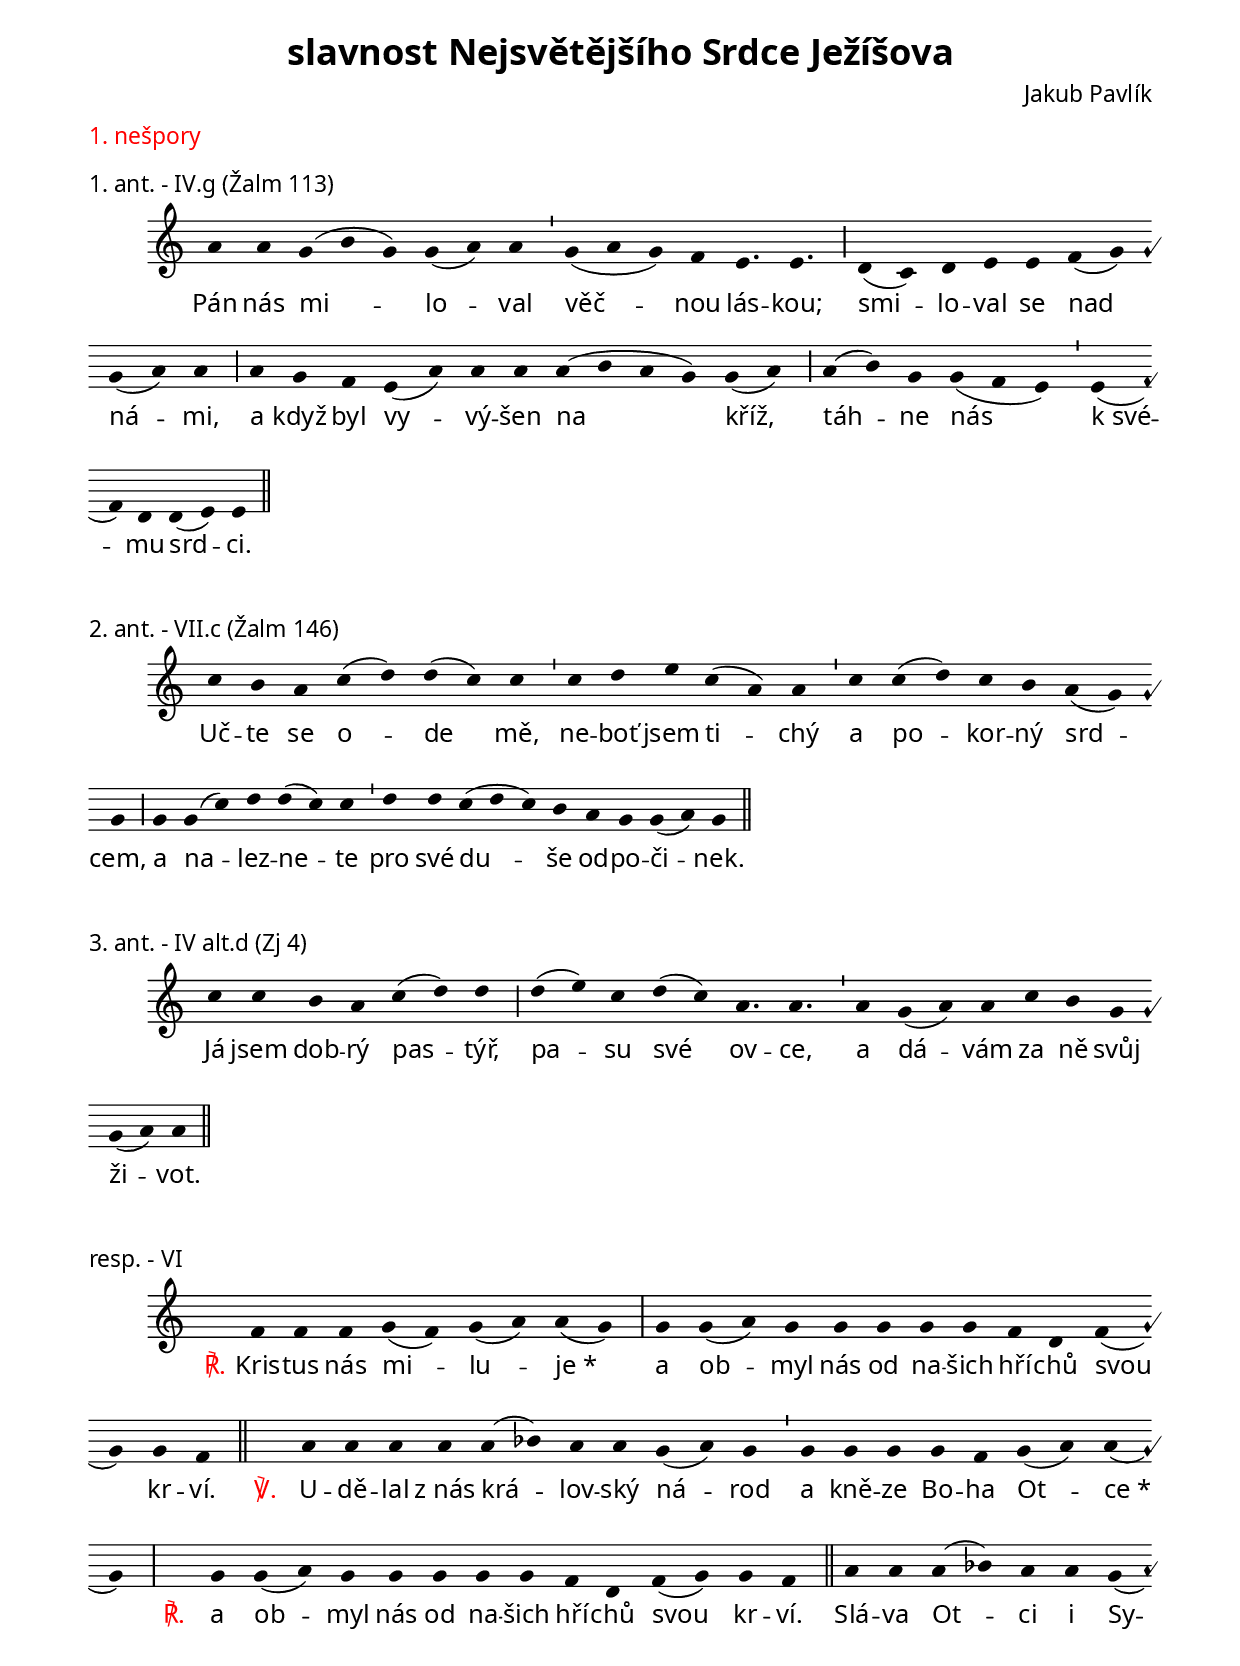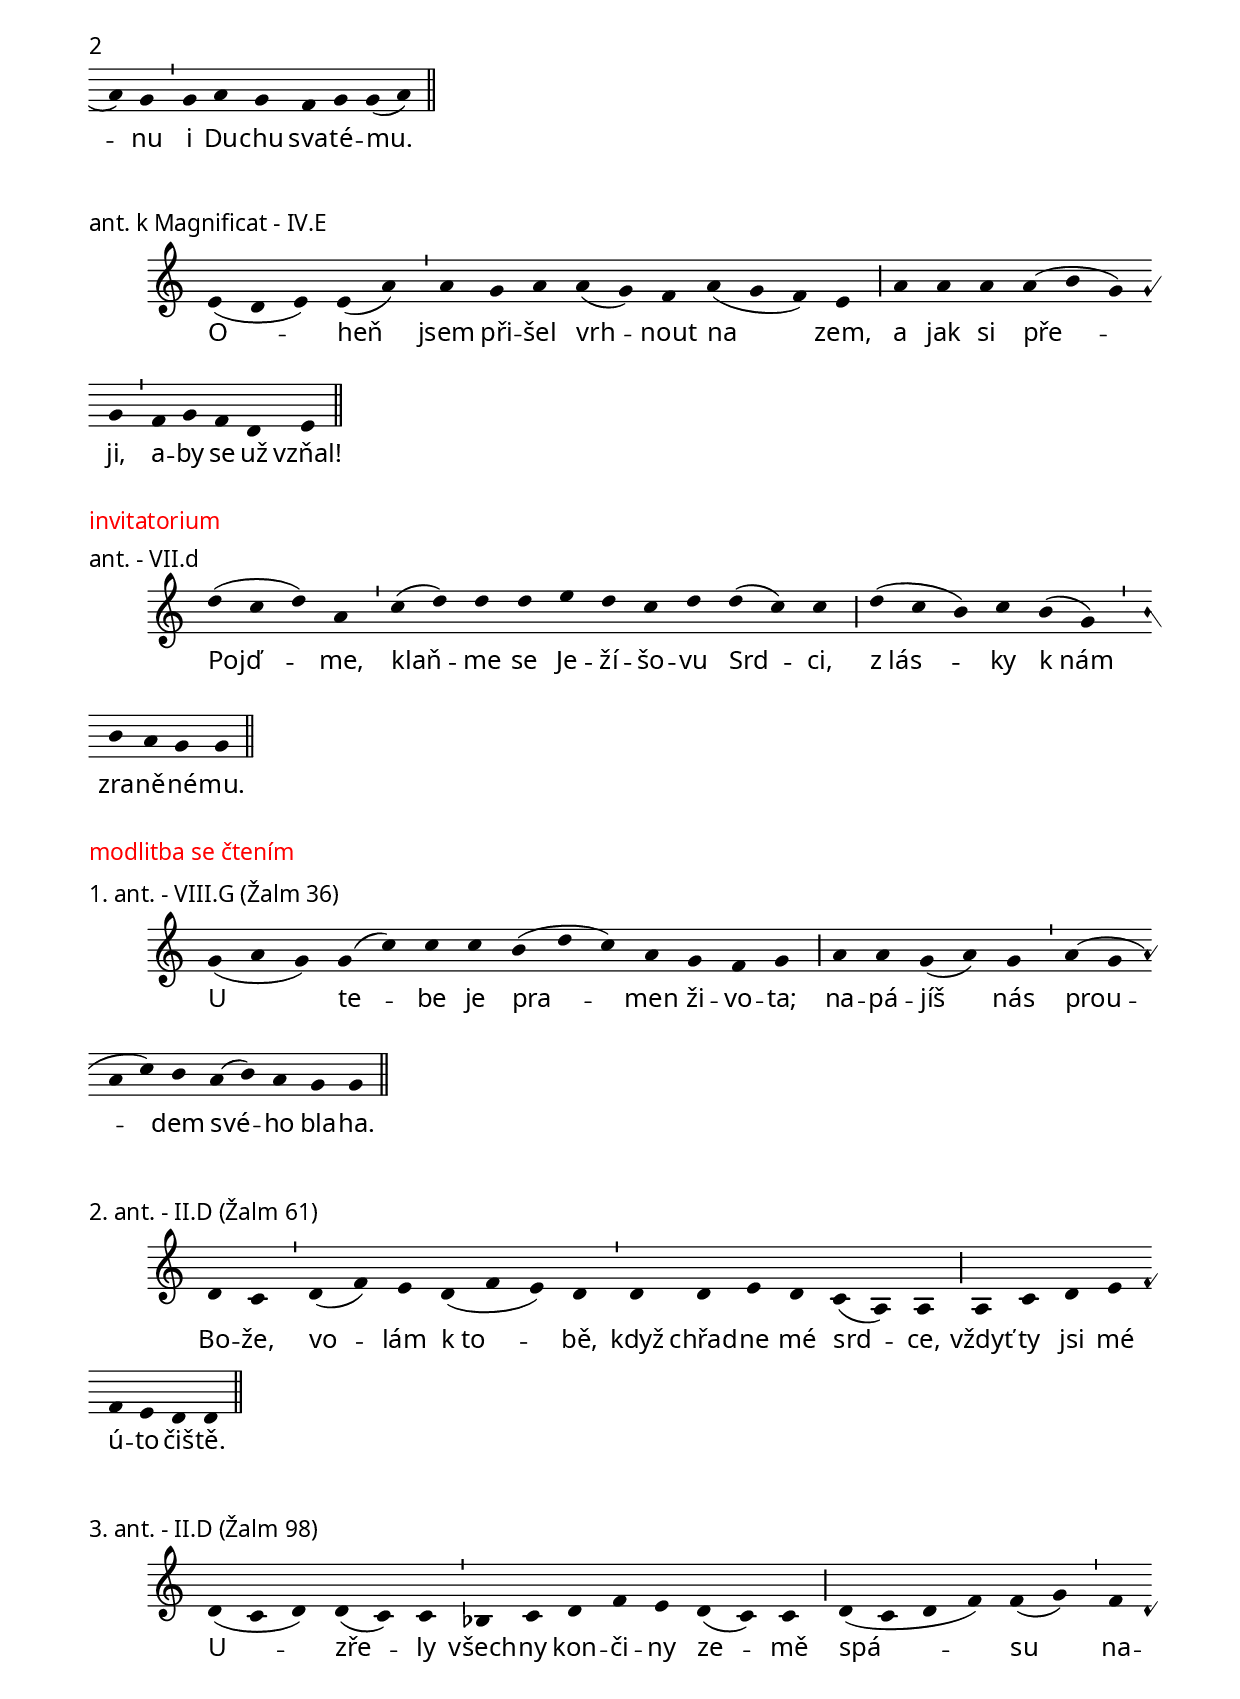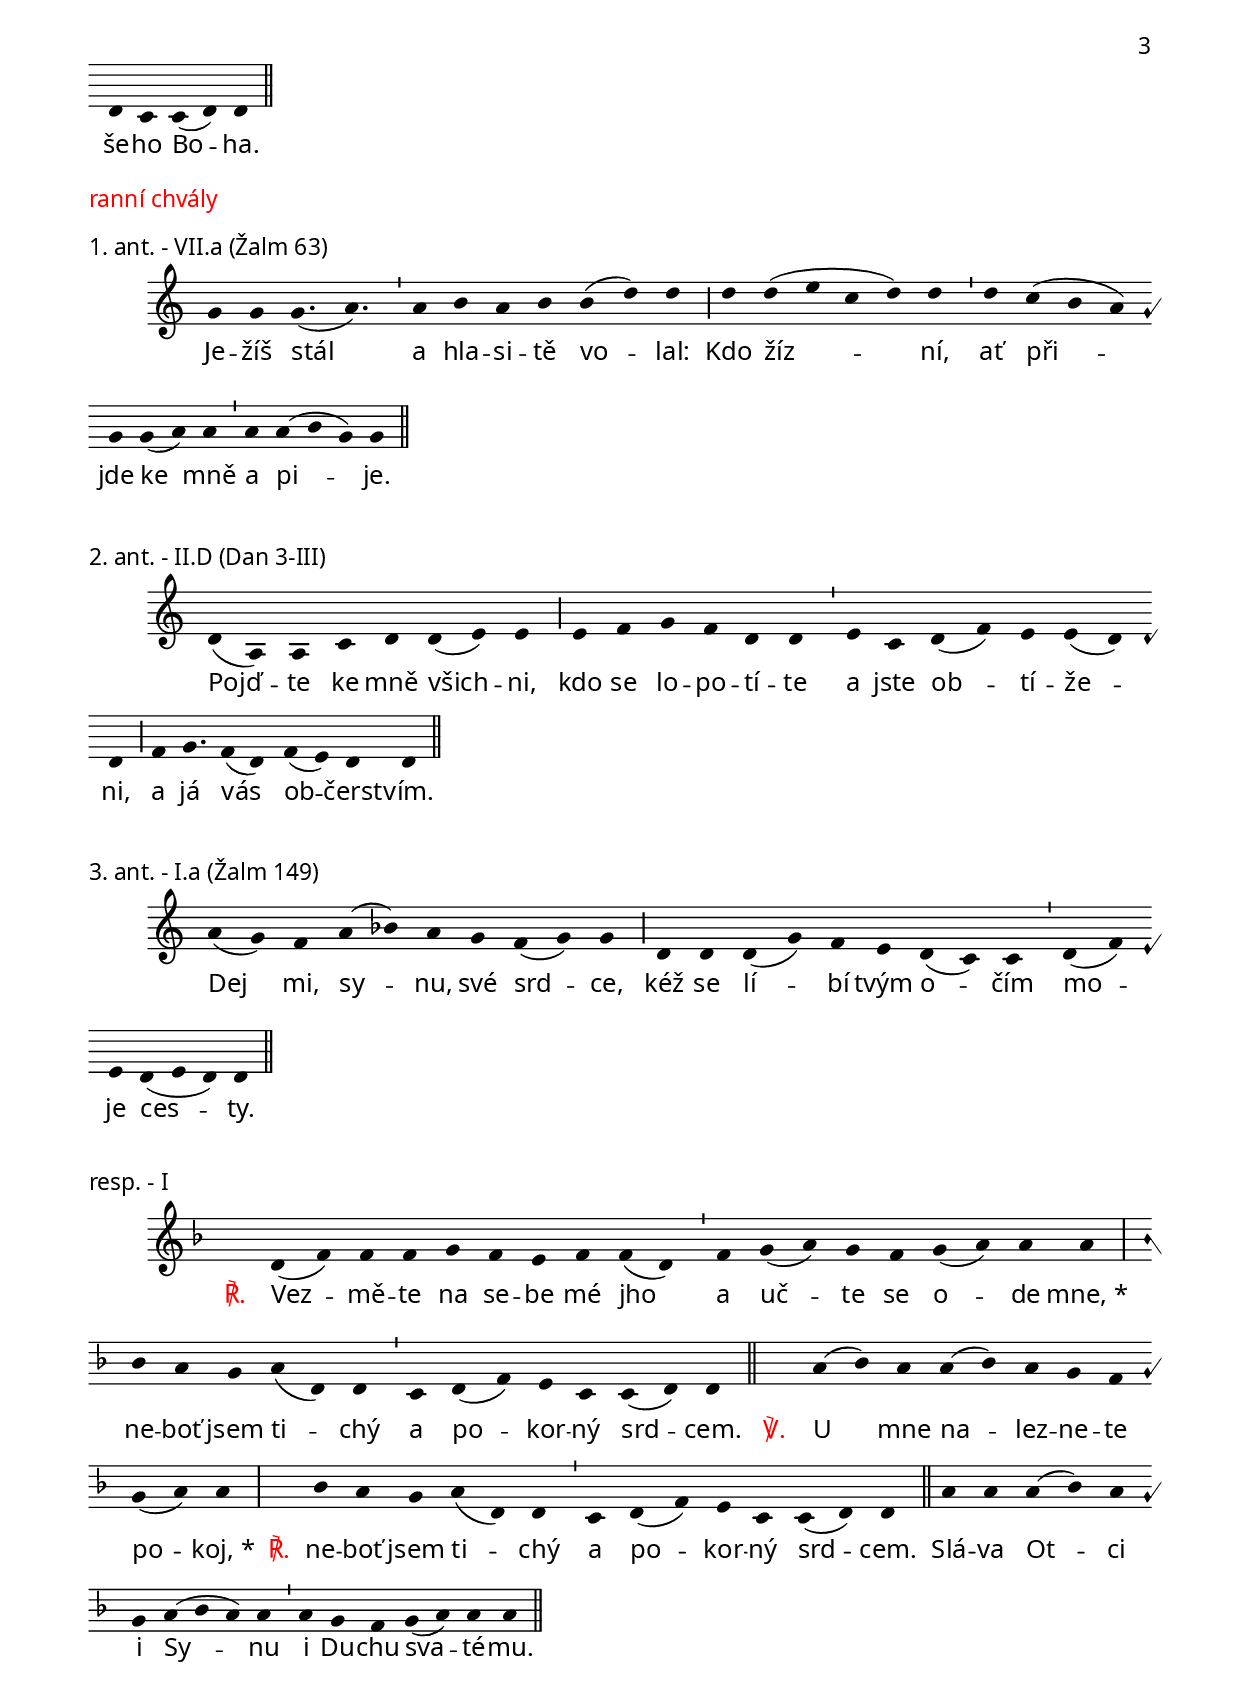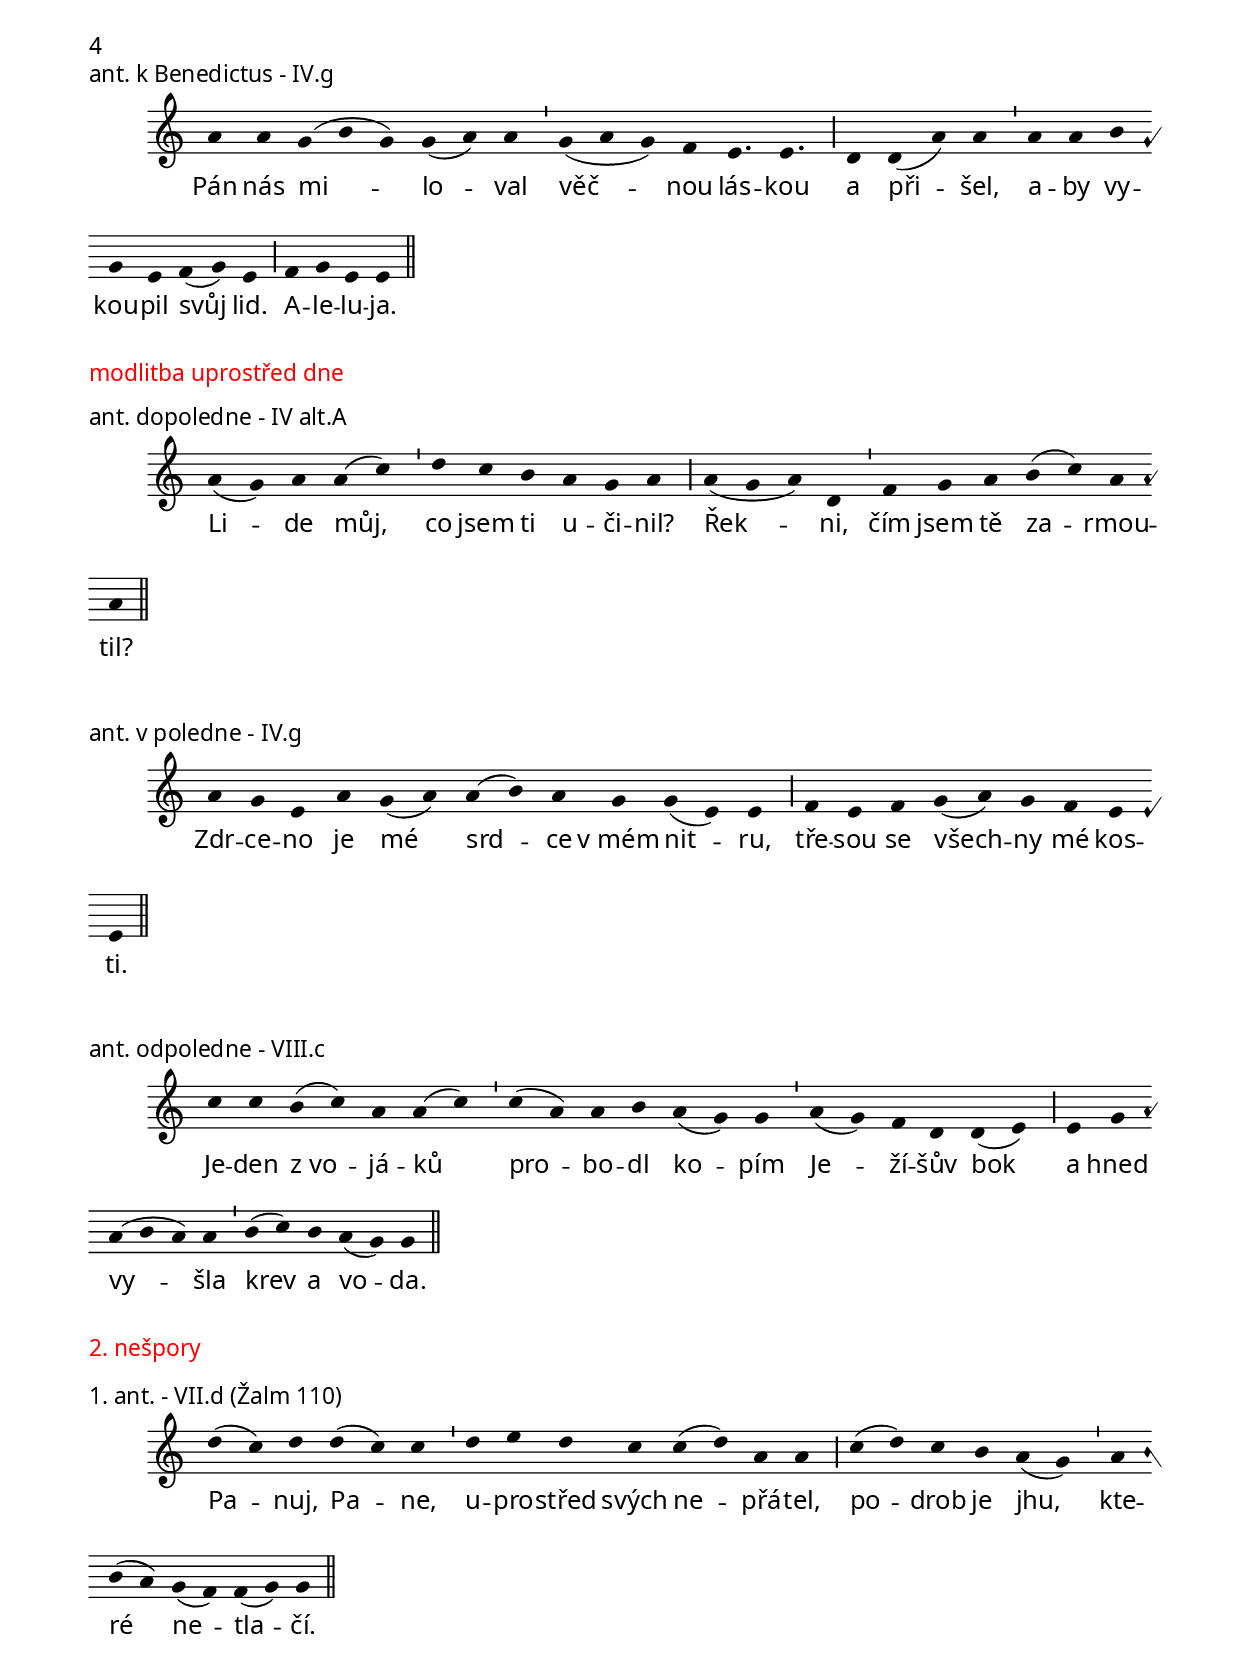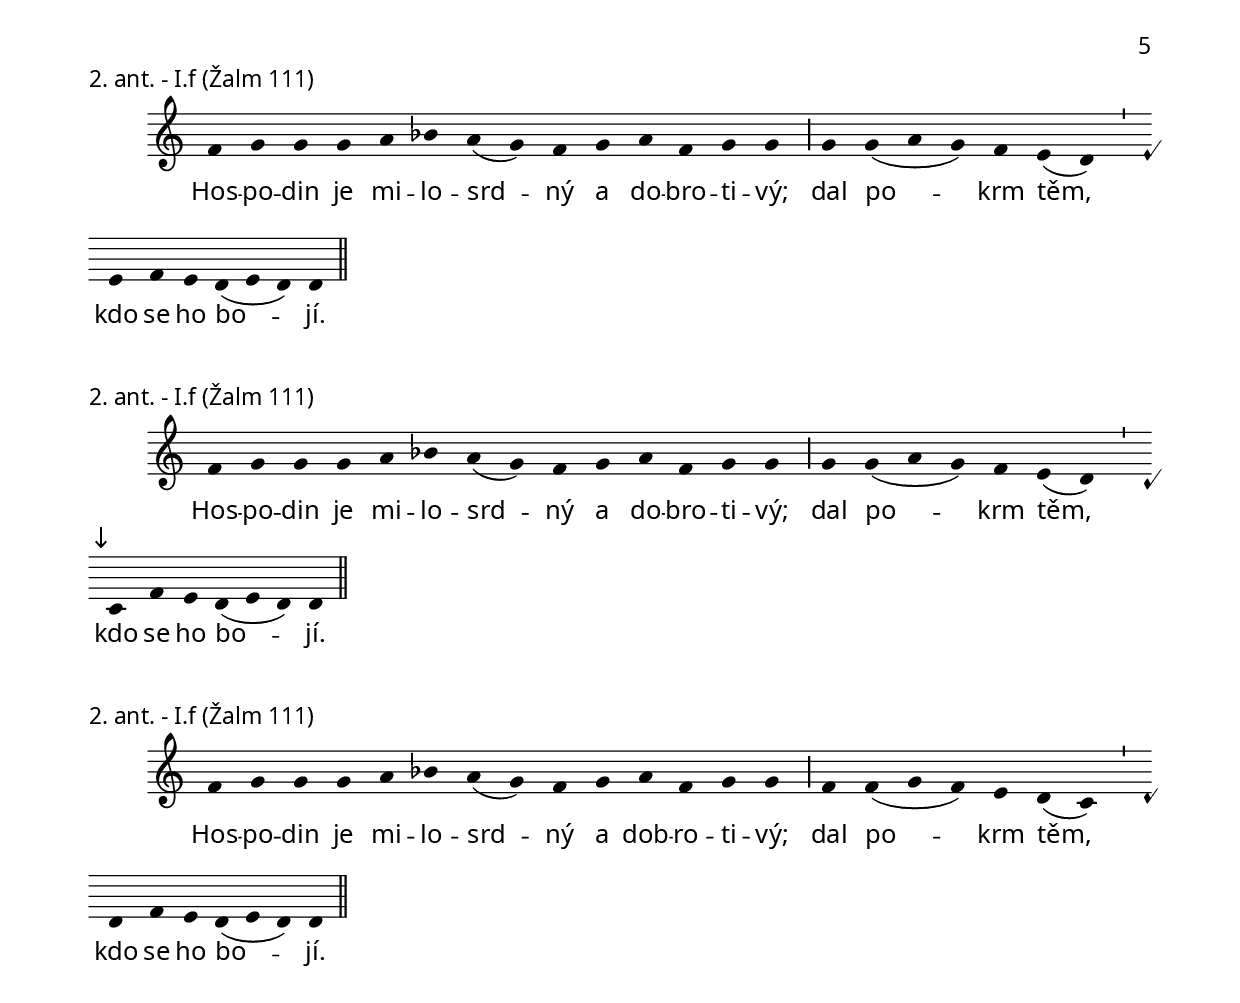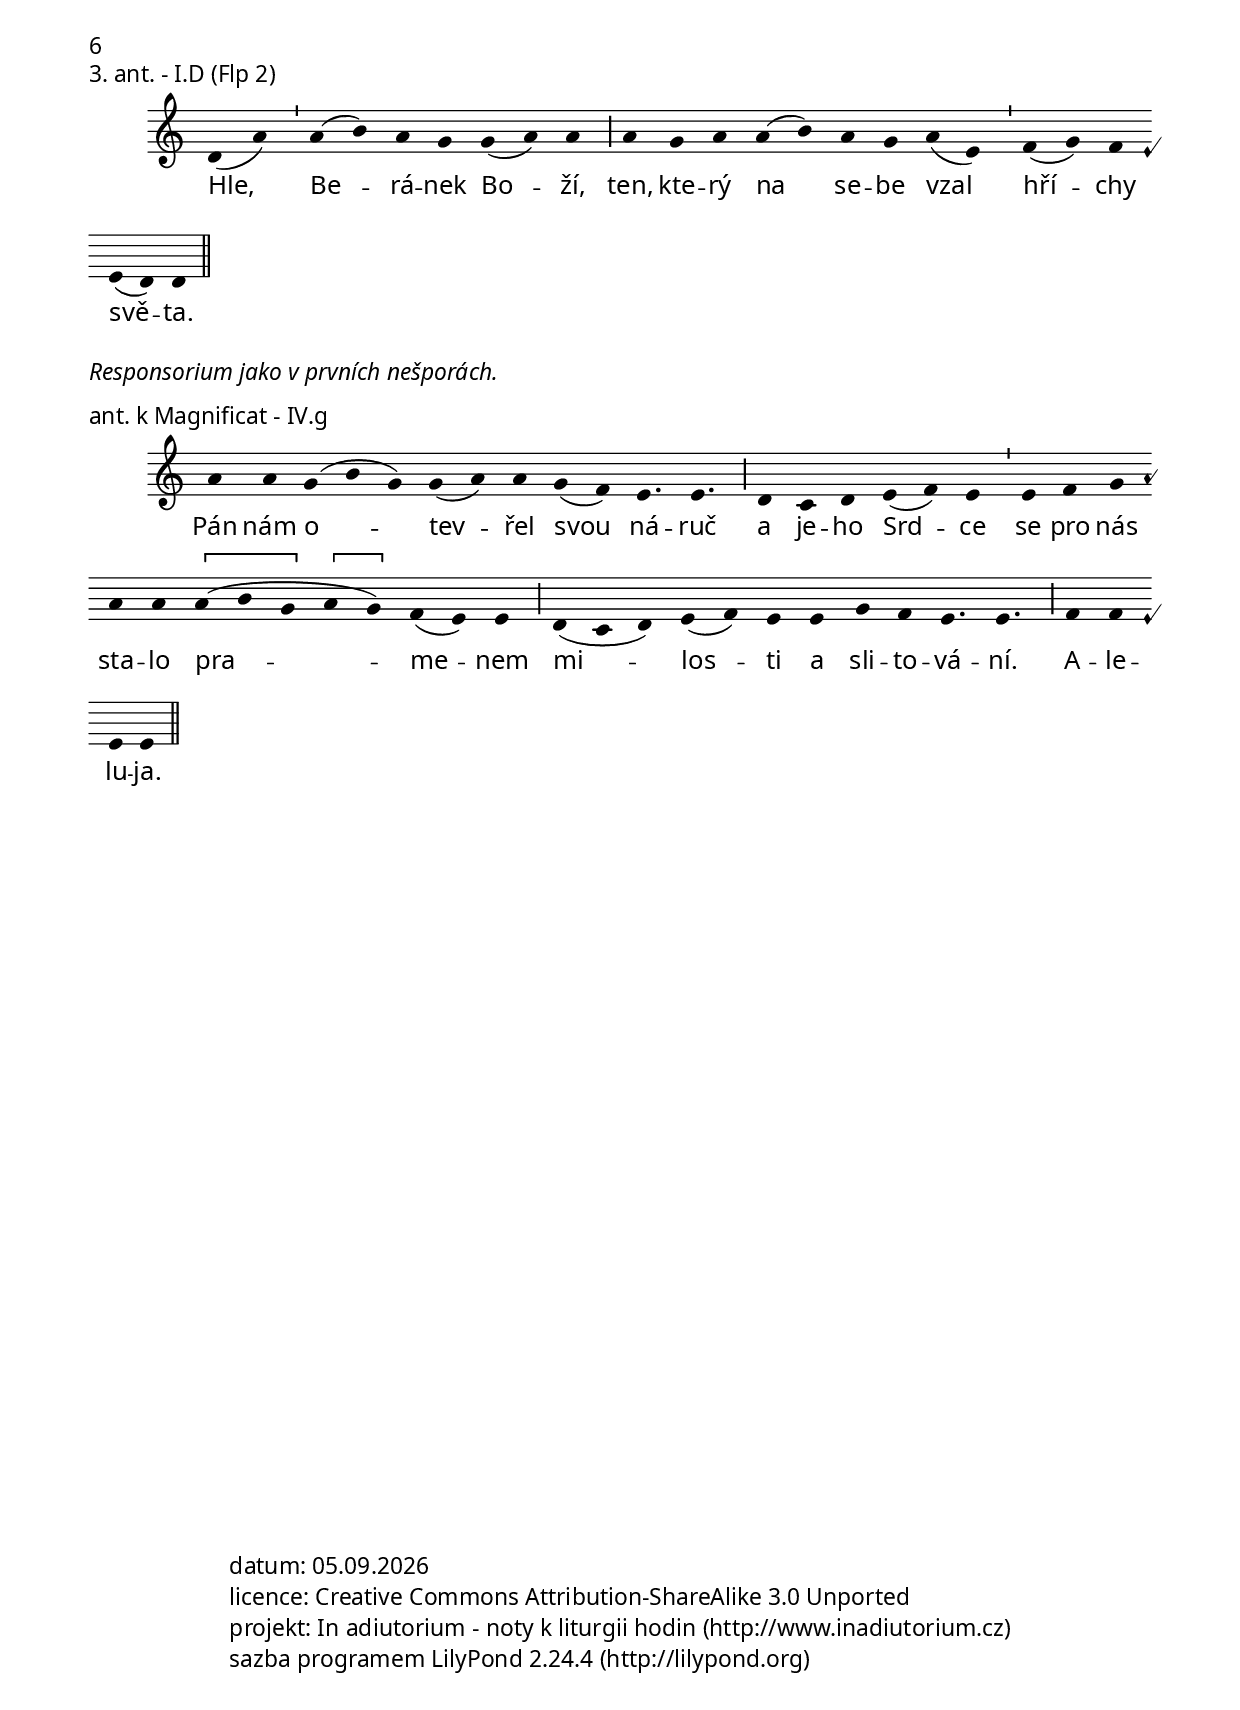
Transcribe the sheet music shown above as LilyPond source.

\version "2.14.2"

\header {
  title = "slavnost Nejsvětějšího Srdce Ježíšova"
  composer = "Jakub Pavlík"
}

\include "spolecne.ly"
\include "dilyresponsorii.ly"

\markup {\nadpisHodinka {"1. nešpory"}}

\score {
  \relative c'' {
    \choralniRezim
    a4 a g( b g) g( a) a \barMin g( a g) f e4. e \barMaior
    d4( c) d e e f( g) g( a) a \barMaior
    a g f e( a) a a a( b a g) g( a) \barMaior
    a( b) g g( f e) \barMin e( f) d d( e) e \barFinalis
  }
  \addlyrics {
    Pán nás mi -- lo -- val věč -- nou lás -- kou;
    smi -- lo -- val se nad ná -- mi,
    a když byl vy -- vý -- šen na kříž,
    táh -- ne nás k_své -- mu srd -- ci.
  }
  \header {
    quid = "1. ant."
    modus = "IV"
    differentia = "g" 
    psalmus = "Žalm 113"
    id = "1ne-a1"
    fons = "první část: dnes, antifona k Benedictus"
    piece = \markup {\sestavTitulek}
  }
}

\score {
  \relative c'' {
    \choralniRezim
    c4 b a c( d) d( c) c \barMin
    c d e c( a) a \barMin c c( d) c b a( g) g \barMaior
    g g( c) d d( c) c \barMin d d c( d c) b a g g( a) g \barFinalis
  }
  \addlyrics {
    Uč -- te se o -- de mě,
    ne -- boť jsem ti -- chý a po -- kor -- ný srd -- cem,
    a na -- lez -- ne -- te pro své du -- še od -- po -- či -- nek.
  }
  \header {
    quid = "2. ant."
    modus = "VII"
    differentia = "c" 
    psalmus = "Žalm 146"
    id = "1ne-a2"
    piece = \markup {\sestavTitulek}
  }
}

\score {
  \relative c'' {
    \choralniRezim
    c4 c b a c( d) d \barMaior
    d( e) c d( c) a4. a \barMin
    a4 g( a) a c b g g( a) a \barFinalis
  }
  \addlyrics {
    Já jsem dob -- rý pas -- týř,
    pa -- su své ov -- ce,
    a dá -- vám za ně svůj ži -- vot.
  }
  \header {
    quid = "3. ant."
    modus = "IV alt"
    differentia = "d" 
    psalmus = "Zj 4"
    id = "1ne-a3"
    fons = "první část a motiv třetí části: Svatý týden, modlitba uprostřed dne, ant. v poledne"
    piece = \markup {\sestavTitulek}
  }
}

\score {
  \relative c' {
    \choralniRezim
    
    % R
    \neviditelna f
    f4 f f g( f) g( a) a( g) \barMax
    g g( a) g g g g g f d f( g) g f \barFinalis
    % V
    \neviditelna a
    a a a a a( bes) a a g( a) g \barMin g g g g f g( a) a( g) \barMax
    % R
    \neviditelna g
    g g( a) g g g g g f d f( g) g f \barFinalis
    % Slava
    \respVIdoxologie \barFinalis
  }
  \addlyrics {
    \Response Kris -- tus nás mi -- lu -- je_* a ob -- myl nás od na -- šich hří -- chů svou kr -- ví.
    \Verse U -- dě -- lal z_nás krá -- lov -- ský ná -- rod a kně -- ze Bo -- ha Ot -- ce_*
    \Response a ob -- myl nás od na -- šich hří -- chů svou kr -- ví.
    \textRespDoxologie
  }
  \header {
    quid = "resp."
    modus = "VI"
    fons = "responsoria ze žaltáře, pátek 1. týdne, nešp."
    fial = "responsoria.ly#1pa-ne"
    id = "1ne-resp"
    piece = \markup\sestavTitulekResp
  }
}
  
\score {
  \relative c' {
    \choralniRezim
    e4( d e) e( a) \barMin a g a a( g) f a( g f) e \barMaior
    a4 a a a( b g) g \barMin f g f d e \barFinalis
  }
  \addlyrics {
    O -- heň jsem při -- šel vrh -- nout na zem,
    a jak si pře -- ji, a -- by 
    % už vzpla -- nul! % puvodni
    se už vzňal! % moje nahrazka
  }
  \header {
    quid = "ant. k Magnificat"
    modus = "IV"
    differentia = "E" 
    psalmus = ""
    id = "1ne-amag"
    piece = \markup {\sestavTitulekBezZalmu}
  }
}

\markup {\nadpisHodinka {"invitatorium"}}

\score {
  \relative c'' {
    \choralniRezim
    d( c d) a \barMin c( d) d d e d c d d( c) c \barMaior
    d( c b) c b( g) \barMin b a g g \barFinalis
  }
  \addlyrics {
    Pojď -- me,
    klaň -- me se Je -- ží -- šo -- vu Srd -- ci,
    z_lás -- ky k_nám zra -- ně -- né -- mu.
  }
  \header {
    quid = "ant."
    modus = "VII"
    differentia = "d" 
    psalmus = ""
    id = "invit"
    piece = \markup {\sestavTitulekBezZalmu}
  }
}

\markup {\nadpisHodinka {"modlitba se čtením"}}

\score {
  \relative c'' {
    \choralniRezim
    g4( a g) g( c) c c b( d c) a g f g \barMaior
    a a g( a) g \barMin a4( g a c) b a( b) a g g \barFinalis
  }
  \addlyrics {
    U te -- be je pra -- men ži -- vo -- ta; 
    na -- pá -- jíš nás prou -- dem své -- ho bla -- ha.
  }
  \header {
    quid = "1. ant."
    modus = "VIII"
    differentia = "G" 
    psalmus = "Žalm 36"
    id = "mc-a1"
    piece = \markup {\sestavTitulek}
  }
}

\score {
  \relative c' {
    \choralniRezim
    d4 c \barMin d( f) e d( f e) d \barMin
    d d e d c( a) a \barMaior
    a c d e f e d d \barFinalis
  }
  \addlyrics {
    Bo -- že, vo -- lám k_to -- bě, 
    když chřad -- ne mé srd -- ce, 
    vždyť ty jsi mé ú -- to -- čiš -- tě.
  }
  \header {
    quid = "2. ant."
    modus = "II"
    differentia = "D" 
    psalmus = "Žalm 61"
    id = "mc-a2"
    piece = \markup {\sestavTitulek}
  }
}

\score {
  \relative c' {
    \choralniRezim
    d4( c d) d( c) c \barMin bes c d f e d( c) c \barMaior
    d( c d f) f( g) \barMin f d c c( d) d \barFinalis
  }
  \addlyrics {
    U -- zře -- ly všech -- ny kon -- či -- ny ze -- mě 
    spá -- su na -- še -- ho Bo -- ha.
  }
  \header {
    quid = "3. ant."
    modus = "II"
    differentia = "D" 
    psalmus = "Žalm 98"
    id = "mc-a3"
    piece = \markup {\sestavTitulek}
  }
}

\markup {\nadpisHodinka {"ranní chvály"}}

\score {
  \relative c'' {
    \choralniRezim
    g4 g g4.( a) \barMin a4 b a b b( d) d \barMaior
    d d( e c d) d \barMin d c( b a) g g( a) a \barMin a a( b g) g \barFinalis
  }
  \addlyrics {
    Je -- žíš stál a hla -- si -- tě vo -- lal:
    Kdo žíz -- ní, ať při -- jde ke mně a pi -- je.
  }
  \header {
    quid = "1. ant."
    modus = "VII"
    differentia = "a" 
    psalmus = "Žalm 63"
    id = "rch-a1"
    piece = \markup {\sestavTitulek}
  }
}

\score {
  \relative c' {
    \choralniRezim
    d4( a) a c d d( e) e \barMaior
    e f g f d d \barMin e c d( f) e e( d) d \barMaior
    f g4. f4( d) f( e) d d \barFinalis
  }
  \addlyrics {
    Pojď -- te ke mně všich -- ni,
    kdo se lo -- po -- tí -- te a jste ob -- tí -- že -- ni,
    a já vás ob -- čerst -- vím.
  }
  \header {
    quid = "2. ant."
    modus = "II"
    differentia = "D" 
    psalmus = "Dan 3-III"
    id = "rch-a2"
    piece = \markup {\sestavTitulek}
  }
}

\score {
  \relative c'' {
    \choralniRezim
    a4( g) f a( bes) a g f( g) g \barMaior
    d d d( g) f e d( c) c \barMin d( f) e d( e d) d \barFinalis
  }
  \addlyrics {
    Dej mi, sy -- nu, své srd -- ce,
    kéž se lí -- bí tvým o -- čím mo -- je ces -- ty.
  }
  \header {
    quid = "3. ant."
    modus = "I"
    differentia = "a" 
    psalmus = "Žalm 149"
    id = "rch-a3"
    piece = \markup {\sestavTitulek}
  }
}

\score {
  \relative c' {
    \choralniRezim
    \key f \major
    % R
    \neviditelna d
    d4( f) f f g f e f f( d) \barMin
    f g( a) g f g( a) a a \barMax
    bes a g a( d,) d \barMin c d( f) e c c( d) d \barFinalis
    % V
    \neviditelna a
    a'( bes) a a( bes) a g f g( a) a \barMax
    % R
    \neviditelna a
    bes a g a( d,) d \barMin c d( f) e c c( d) d \barFinalis
    % Slava
    a'4 a a( bes) a g a( bes a) a \barMin a g f g( a) a a \barFinalis
  }
  \addlyrics {
    \Response Vez -- mě -- te na se -- be mé jho
    a uč -- te se o -- de mne,_*
    ne -- boť jsem ti -- chý a po -- kor -- ný srd -- cem.
    \Verse U mne na -- lez -- ne -- te po -- koj,_*
    \Response ne -- boť jsem ti -- chý a po -- kor -- ný srd -- cem.
    \textRespDoxologie
  }
  \header {
    quid = "resp."
    modus = "I"
    id = "rch-resp"
    piece = \markup {\sestavTitulekResp}
  }
}

\score {
  \relative c'' {
    \choralniRezim
    a4 a g( b g) g( a) a \barMin g( a g) f e4. e \barMaior
    d4 d( a') a \barMin a a b g e f( g) e \barMaior
    f g e e \barFinalis
  }
  \addlyrics {
    Pán nás mi -- lo -- val věč -- nou lás -- kou
    a při -- šel, a -- by vy -- kou -- pil svůj lid.
    A -- le -- lu -- ja.
  }
  \header {
    quid = "ant. k Benedictus"
    modus = "IV"
    differentia = "g" 
    psalmus = ""
    id = "rch-aben"
    piece = \markup {\sestavTitulekBezZalmu}
  }
}

\markup {\nadpisHodinka {"modlitba uprostřed dne"}}

\score {
  \relative c'' {
    \choralniRezim
    a4( g) a a( c) \barMin d c b a g a \barMaior
    a( g a) d, \barMin f g a b( c) a a \barFinalis
  }
  \addlyrics {
    Li -- de můj, co jsem ti u -- či -- nil?
    Řek -- ni, čím jsem tě za -- rmou -- til?
  }
  \header {
    quid = "ant. dopoledne"
    modus = "IV alt"
    differentia = "A" 
    psalmus = ""
    id = "up-tercie"
    piece = \markup {\sestavTitulekBezZalmu}
  }
}

\score {
  \relative c'' {
    \choralniRezim
    a4 g e a g( a) a( b) a g g( e) e \barMaior
    f e f g( a) g f e e \barFinalis
  }
  \addlyrics {
    Zdr -- ce -- no je mé srd -- ce v_mém nit -- ru,
    tře -- sou se všech -- ny mé kos -- ti.
  }
  \header {
    quid = "ant. v poledne"
    modus = "IV"
    differentia = "g" 
    psalmus = ""
    id = "up-sexta"
    piece = \markup {\sestavTitulekBezZalmu}
  }
}

\score {
  \relative c'' {
    \choralniRezim
    c4 c b( c) a a( c) \barMin 
    c4( a) a b a( g) g \barMin a( g) f d d( e) \barMaior
    e g a( b a) a \barMin b( c) b a( g) g \barFinalis
  }
  \addlyrics {
    Je -- den z_vo -- já -- ků
    pro -- bo -- dl ko -- pím Je -- ží -- šův bok
    a hned vy -- šla krev a vo -- da.
  }
  \header {
    quid = "ant. odpoledne"
    modus = "VIII"
    differentia = "c" 
    psalmus = ""
    id = "up-nona"
    piece = \markup {\sestavTitulekBezZalmu}
  }
}

\markup {\nadpisHodinka {"2. nešpory"}}

\score {
  \relative c'' {
    \choralniRezim
    d4( c) d d( c) c \barMin d e d c c( d) a a \barMaior
    c( d) c b a( g) \barMin a b( a) g( f) f( g) g \barFinalis
  }
  \addlyrics {
    Pa -- nuj, Pa -- ne, u -- pro -- střed svých ne -- přá -- tel,
    po -- drob je jhu, kte -- ré ne -- tla -- čí.
  }
  \header {
    quid = "1. ant."
    modus = "VII"
    differentia = "d" 
    psalmus = "Žalm 110"
    id = "2ne-a1"
    piece = \markup {\sestavTitulek}
  }
}

\pageBreak

\score {
  \relative c' {
    \choralniRezim
    f g g g a4 bes a( g) f g a f g g \barMaior
    g g( a g) f e( d) \barMin e f e d( e d) d \barFinalis
  }
  \addlyrics {
    Hos -- po -- din je mi -- lo -- srd -- ný a do -- bro -- ti -- vý;
    dal po -- krm těm, kdo se ho bo -- jí.
  }
  \header {
    quid = "2. ant."
    modus = "I"
    differentia = "f" 
    psalmus = "Žalm 111"
    fons = "Těla a Krve Páně, 1. nešp., 1. ant.: první třetina doslovně+třetí třetina upravená."
    fial = "mezidobi_telaakrvepane.ly#1ne-a1?casti"
    id = "2ne-a2"
    piece = \markup {\sestavTitulek}
  }
}

\score {
  \relative c' {
    \choralniRezim
    f g g g a4 bes a( g) f g a f g g \barMaior
    g g( a g) f e( d) \barMin \mark\sipka c f e d( e d) d \barFinalis
  }
  \addlyrics {
    Hos -- po -- din je mi -- lo -- srd -- ný a do -- bro -- ti -- vý;
    dal po -- krm těm, kdo se ho bo -- jí.
  }
  \header {
    quid = "2. ant."
    modus = "I"
    differentia = "f" 
    psalmus = "Žalm 111"
    fons = "Těla a Krve Páně, 1. nešp., 1. ant.: první třetina doslovně+třetí třetina upravená."
    fial = "mezidobi_telaakrvepane.ly#1ne-a1?casti"
    id = "2ne-a2"
    piece = \markup {\sestavTitulek}
  }
}

\score {
  \relative c' {
    \choralniRezim
    f g g g a4 bes a( g) f g a f g g \barMaior
    f f( g f) e d( c) \barMin d f e d( e d) d \barFinalis
  }
  \addlyrics {
    Hos -- po -- din je mi -- lo -- srd -- ný a dob -- ro -- ti -- vý;
    dal po -- krm těm, kdo se ho bo -- jí.
  }
  \header {
    quid = "2. ant."
    modus = "I"
    differentia = "f" 
    psalmus = "Žalm 111"
    fons = "Těla a Krve Páně, 1. nešp., 1. ant.: první třetina doslovně+třetí třetina téměř doslovně."
    fial = "mezidobi_telaakrvepane.ly#1ne-a1?casti"
    id = "2ne-a2"
    piece = \markup {\sestavTitulek}
  }
}

\pageBreak

\score {
  \relative c' {
    \choralniRezim
    d4( a') \barMin a( b) a g g( a) a \barMaior
    a g a a( b) a g a( e) \barMin f( g) f e( d) d \barFinalis
  }
  \addlyrics {
    Hle, Be -- rá -- nek Bo -- ží,
    ten, kte -- rý na se -- be vzal hří -- chy svě -- ta.
  }
  \header {
    quid = "3. ant."
    modus = "I"
    differentia = "D" 
    psalmus = "Flp 2"
    id = "2ne-a3"
    piece = \markup {\sestavTitulek}
  }
}

\markup\italic{Responsorium jako v prvních nešporách.}

\score {
  \relative c'' {
    \choralniRezim
    a4 a g( b g) g( a) a g( f) e4. e \barMaior
    d4 c d e( f) e \barMin e f g a a \[ a( b g \] \[ a g) \] f( e) e \barMaior
    d( c d) e( f) e e g f e4. e \barMaior
    f4 f e e \barFinalis
  }
  \addlyrics {
    Pán nám o -- tev -- řel svou ná -- ruč
    a je -- ho Srd -- ce se pro nás sta -- lo pra -- me -- nem 
    mi -- los -- ti a sli -- to -- vá -- ní.
    A -- le -- lu -- ja.
  }
  \header {
    quid = "ant. k Magnificat"
    modus = "IV"
    differentia = "g" 
    psalmus = ""
    id = "2ne-amag"
    piece = \markup {\sestavTitulekBezZalmu}
  }
}